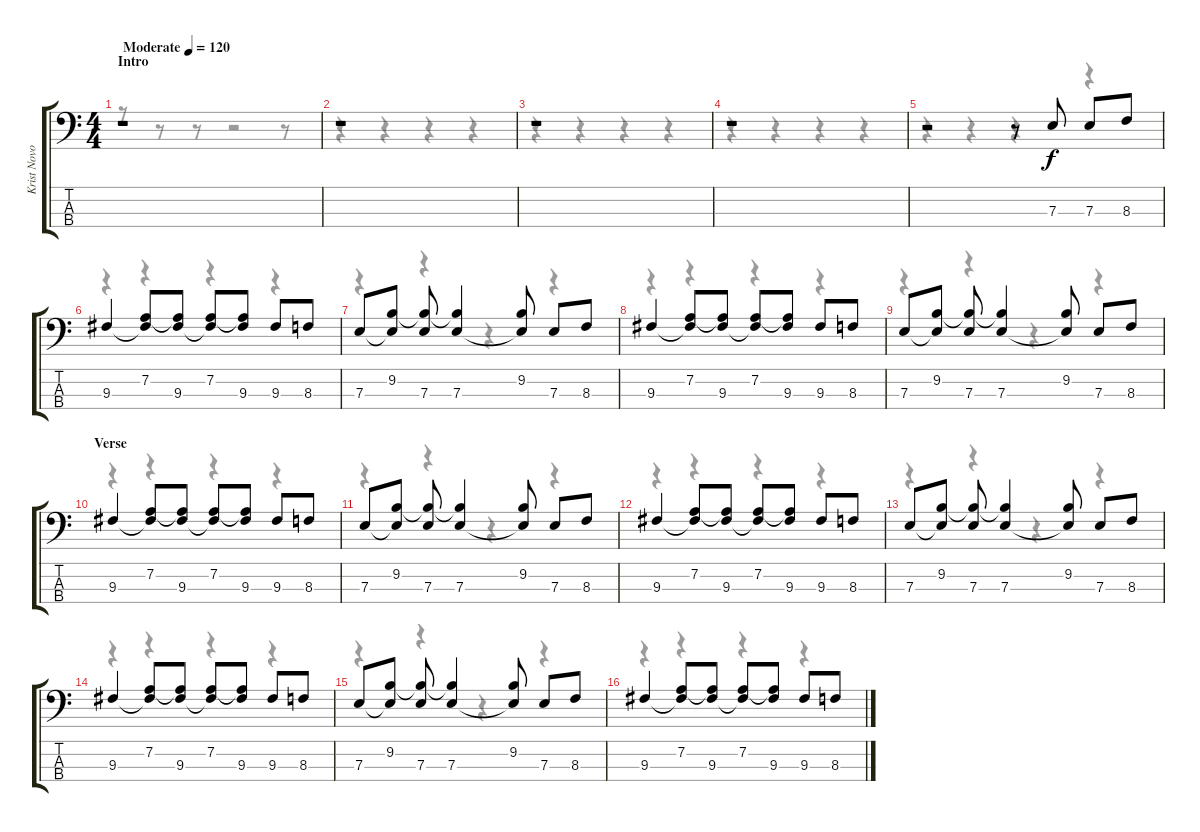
\track ("Krist Novoselic" "Krist Novo") {instrument electricbasspick}
\staff {score tabs}
\tuning (G2 D2 A1 E1) {hide}
\voice
\ts (4 4)
\section ("" "Intro")
\tempo (120 "Moderate")
\clef f4
\ks c
r.1{dy f instrument electricbasspick} |
r.1 |
r.1 |
r.1 |
r.2 r.8 7.3.8 7.3.8 8.3.8 |
9.3.4 (7.2 9.3{t}).8 (7.2{t} 9.3).8 (7.2 9.3{t}).8 (7.2{t} 9.3).8 9.3.8 8.3.8 |
7.3.8 (9.2 7.3{t}).8 (9.2{t} 7.3).8 (9.2{t} 7.3).4 (9.2 7.3{t}).8 7.3.8 8.3.8 |
9.3.4 (7.2 9.3{t}).8 (7.2{t} 9.3).8 (7.2 9.3{t}).8 (7.2{t} 9.3).8 9.3.8 8.3.8 |
7.3.8 (9.2 7.3{t}).8 (9.2{t} 7.3).8 (9.2{t} 7.3).4 (9.2 7.3{t}).8 7.3.8 8.3.8 |
\section ("" "Verse")
9.3.4 (7.2 9.3{t}).8 (7.2{t} 9.3).8 (7.2 9.3{t}).8 (7.2{t} 9.3).8 9.3.8 8.3.8 |
7.3.8 (9.2 7.3{t}).8 (9.2{t} 7.3).8 (9.2{t} 7.3).4 (9.2 7.3{t}).8 7.3.8 8.3.8 |
9.3.4 (7.2 9.3{t}).8 (7.2{t} 9.3).8 (7.2 9.3{t}).8 (7.2{t} 9.3).8 9.3.8 8.3.8 |
7.3.8 (9.2 7.3{t}).8 (9.2{t} 7.3).8 (9.2{t} 7.3).4 (9.2 7.3{t}).8 7.3.8 8.3.8 |
9.3.4 (7.2 9.3{t}).8 (7.2{t} 9.3).8 (7.2 9.3{t}).8 (7.2{t} 9.3).8 9.3.8 8.3.8 |
7.3.8 (9.2 7.3{t}).8 (9.2{t} 7.3).8 (9.2{t} 7.3).4 (9.2 7.3{t}).8 7.3.8 8.3.8 |
9.3.4 (7.2 9.3{t}).8 (7.2{t} 9.3).8 (7.2 9.3{t}).8 (7.2{t} 9.3).8 9.3.8 8.3.8
\voice
\clef f4
\ottava regular
\simile none
\ks c
r.8{dy f} r.8 r.8 r.2 r.8 |
r.4 r.4 r.4 r.4 |
r.4 r.4 r.4 r.4 |
r.4 r.4 r.4 r.4 |
r.4 r.4 r.4 r.4 |
r.4 r.4 r.4 r.4 |
r.4 r.4 r.4 r.4 |
r.4 r.4 r.4 r.4 |
r.4 r.4 r.4 r.4 |
r.4 r.4 r.4 r.4 |
r.4 r.4 r.4 r.4 |
r.4 r.4 r.4 r.4 |
r.4 r.4 r.4 r.4 |
r.4 r.4 r.4 r.4 |
r.4 r.4 r.4 r.4 |
r.4 r.4 r.4 r.4
